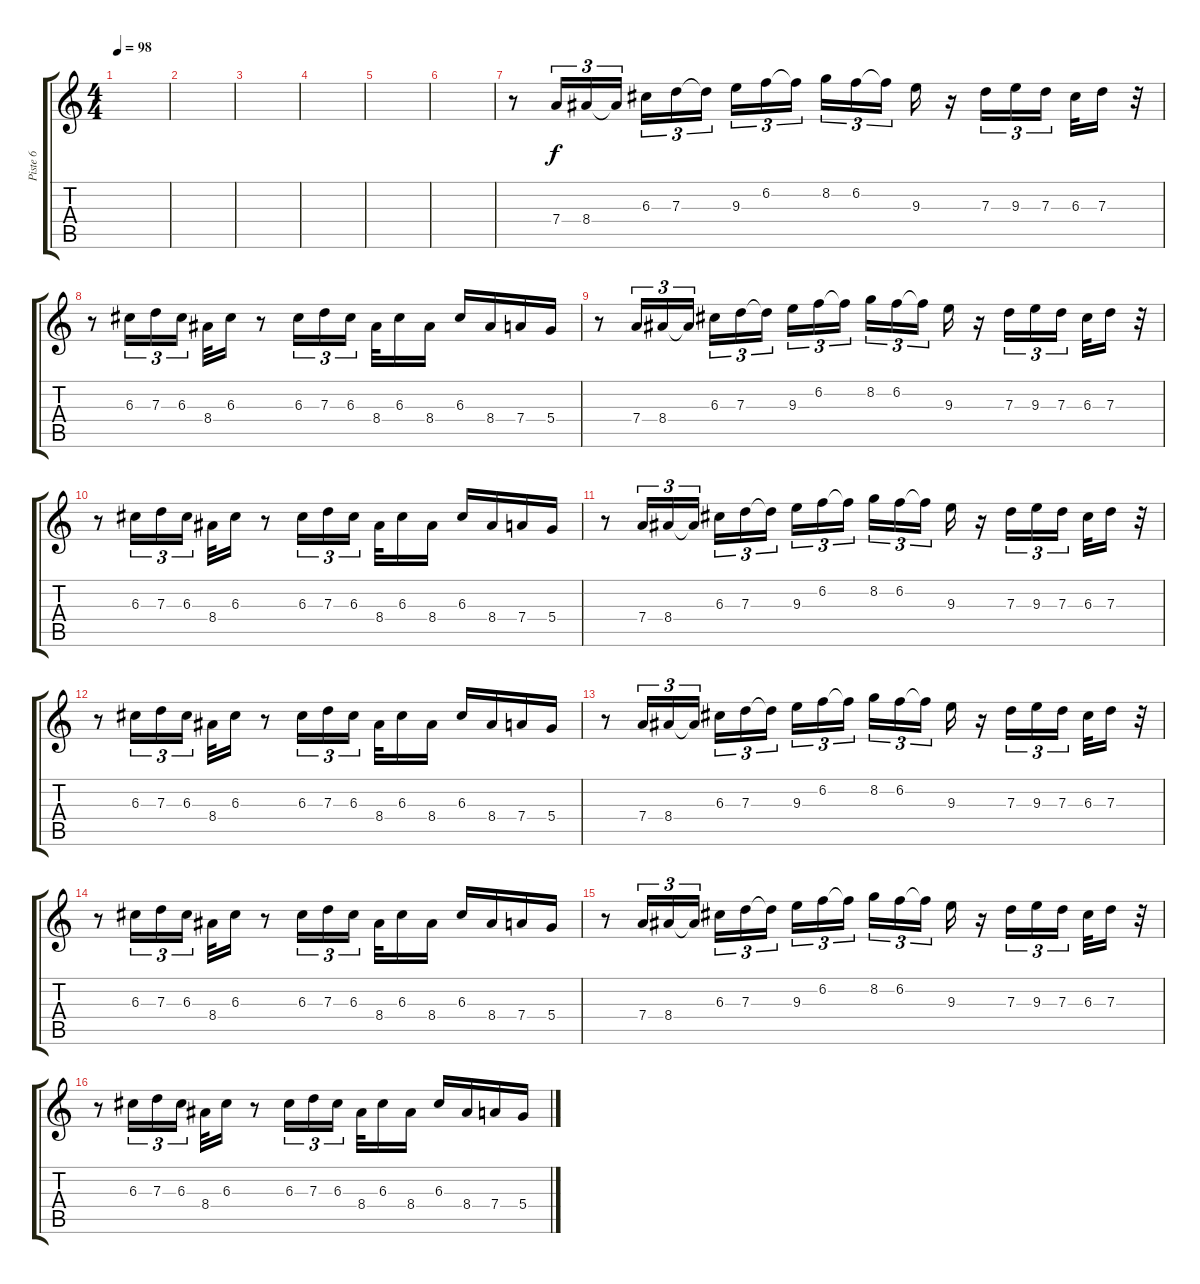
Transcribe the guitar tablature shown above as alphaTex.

\track ("Piste 6" "Piste 6") {instrument drawbarorgan}
\staff {score tabs}
\tuning (E5 B4 G4 D4 A3 E3) {hide}
\ts (4 4)
\tempo 98
\clef g2
\ks c
|
|
|
|
|
|
r.8 7.4.16{tu (3 2)} 8.4.16{tu (3 2)} 8.4{t}.16{tu (3 2)} 6.3.16{tu (3 2)} 7.3.16{tu (3 2)} 7.3{t}.16{tu (3 2)} 9.3.16{tu (3 2)} 6.2.16{tu (3 2)} 6.2{t}.16{tu (3 2)} 8.2.16{tu (3 2)} 6.2.16{tu (3 2)} 6.2{t}.16{tu (3 2)} 9.3.16 r.16 7.3.16{tu (3 2)} 9.3.16{tu (3 2)} 7.3.16{tu (3 2)} 6.3.32 7.3.16 r.32 |
r.8 6.3.16{tu (3 2)} 7.3.16{tu (3 2)} 6.3.16{tu (3 2)} 8.4.32 6.3.16 r.8 6.3.16{tu (3 2)} 7.3.16{tu (3 2)} 6.3.16{tu (3 2)} 8.4.32 6.3.16 8.4.16 6.3.16 8.4.16 7.4.16 5.4.16 |
r.8 7.4.16{tu (3 2)} 8.4.16{tu (3 2)} 8.4{t}.16{tu (3 2)} 6.3.16{tu (3 2)} 7.3.16{tu (3 2)} 7.3{t}.16{tu (3 2)} 9.3.16{tu (3 2)} 6.2.16{tu (3 2)} 6.2{t}.16{tu (3 2)} 8.2.16{tu (3 2)} 6.2.16{tu (3 2)} 6.2{t}.16{tu (3 2)} 9.3.16 r.16 7.3.16{tu (3 2)} 9.3.16{tu (3 2)} 7.3.16{tu (3 2)} 6.3.32 7.3.16 r.32 |
r.8 6.3.16{tu (3 2)} 7.3.16{tu (3 2)} 6.3.16{tu (3 2)} 8.4.32 6.3.16 r.8 6.3.16{tu (3 2)} 7.3.16{tu (3 2)} 6.3.16{tu (3 2)} 8.4.32 6.3.16 8.4.16 6.3.16 8.4.16 7.4.16 5.4.16 |
r.8 7.4.16{tu (3 2)} 8.4.16{tu (3 2)} 8.4{t}.16{tu (3 2)} 6.3.16{tu (3 2)} 7.3.16{tu (3 2)} 7.3{t}.16{tu (3 2)} 9.3.16{tu (3 2)} 6.2.16{tu (3 2)} 6.2{t}.16{tu (3 2)} 8.2.16{tu (3 2)} 6.2.16{tu (3 2)} 6.2{t}.16{tu (3 2)} 9.3.16 r.16 7.3.16{tu (3 2)} 9.3.16{tu (3 2)} 7.3.16{tu (3 2)} 6.3.32 7.3.16 r.32 |
r.8 6.3.16{tu (3 2)} 7.3.16{tu (3 2)} 6.3.16{tu (3 2)} 8.4.32 6.3.16 r.8 6.3.16{tu (3 2)} 7.3.16{tu (3 2)} 6.3.16{tu (3 2)} 8.4.32 6.3.16 8.4.16 6.3.16 8.4.16 7.4.16 5.4.16 |
r.8 7.4.16{tu (3 2)} 8.4.16{tu (3 2)} 8.4{t}.16{tu (3 2)} 6.3.16{tu (3 2)} 7.3.16{tu (3 2)} 7.3{t}.16{tu (3 2)} 9.3.16{tu (3 2)} 6.2.16{tu (3 2)} 6.2{t}.16{tu (3 2)} 8.2.16{tu (3 2)} 6.2.16{tu (3 2)} 6.2{t}.16{tu (3 2)} 9.3.16 r.16 7.3.16{tu (3 2)} 9.3.16{tu (3 2)} 7.3.16{tu (3 2)} 6.3.32 7.3.16 r.32 |
r.8 6.3.16{tu (3 2)} 7.3.16{tu (3 2)} 6.3.16{tu (3 2)} 8.4.32 6.3.16 r.8 6.3.16{tu (3 2)} 7.3.16{tu (3 2)} 6.3.16{tu (3 2)} 8.4.32 6.3.16 8.4.16 6.3.16 8.4.16 7.4.16 5.4.16 |
r.8 7.4.16{tu (3 2)} 8.4.16{tu (3 2)} 8.4{t}.16{tu (3 2)} 6.3.16{tu (3 2)} 7.3.16{tu (3 2)} 7.3{t}.16{tu (3 2)} 9.3.16{tu (3 2)} 6.2.16{tu (3 2)} 6.2{t}.16{tu (3 2)} 8.2.16{tu (3 2)} 6.2.16{tu (3 2)} 6.2{t}.16{tu (3 2)} 9.3.16 r.16 7.3.16{tu (3 2)} 9.3.16{tu (3 2)} 7.3.16{tu (3 2)} 6.3.32 7.3.16 r.32 |
r.8 6.3.16{tu (3 2)} 7.3.16{tu (3 2)} 6.3.16{tu (3 2)} 8.4.32 6.3.16 r.8 6.3.16{tu (3 2)} 7.3.16{tu (3 2)} 6.3.16{tu (3 2)} 8.4.32 6.3.16 8.4.16 6.3.16 8.4.16 7.4.16 5.4.16
